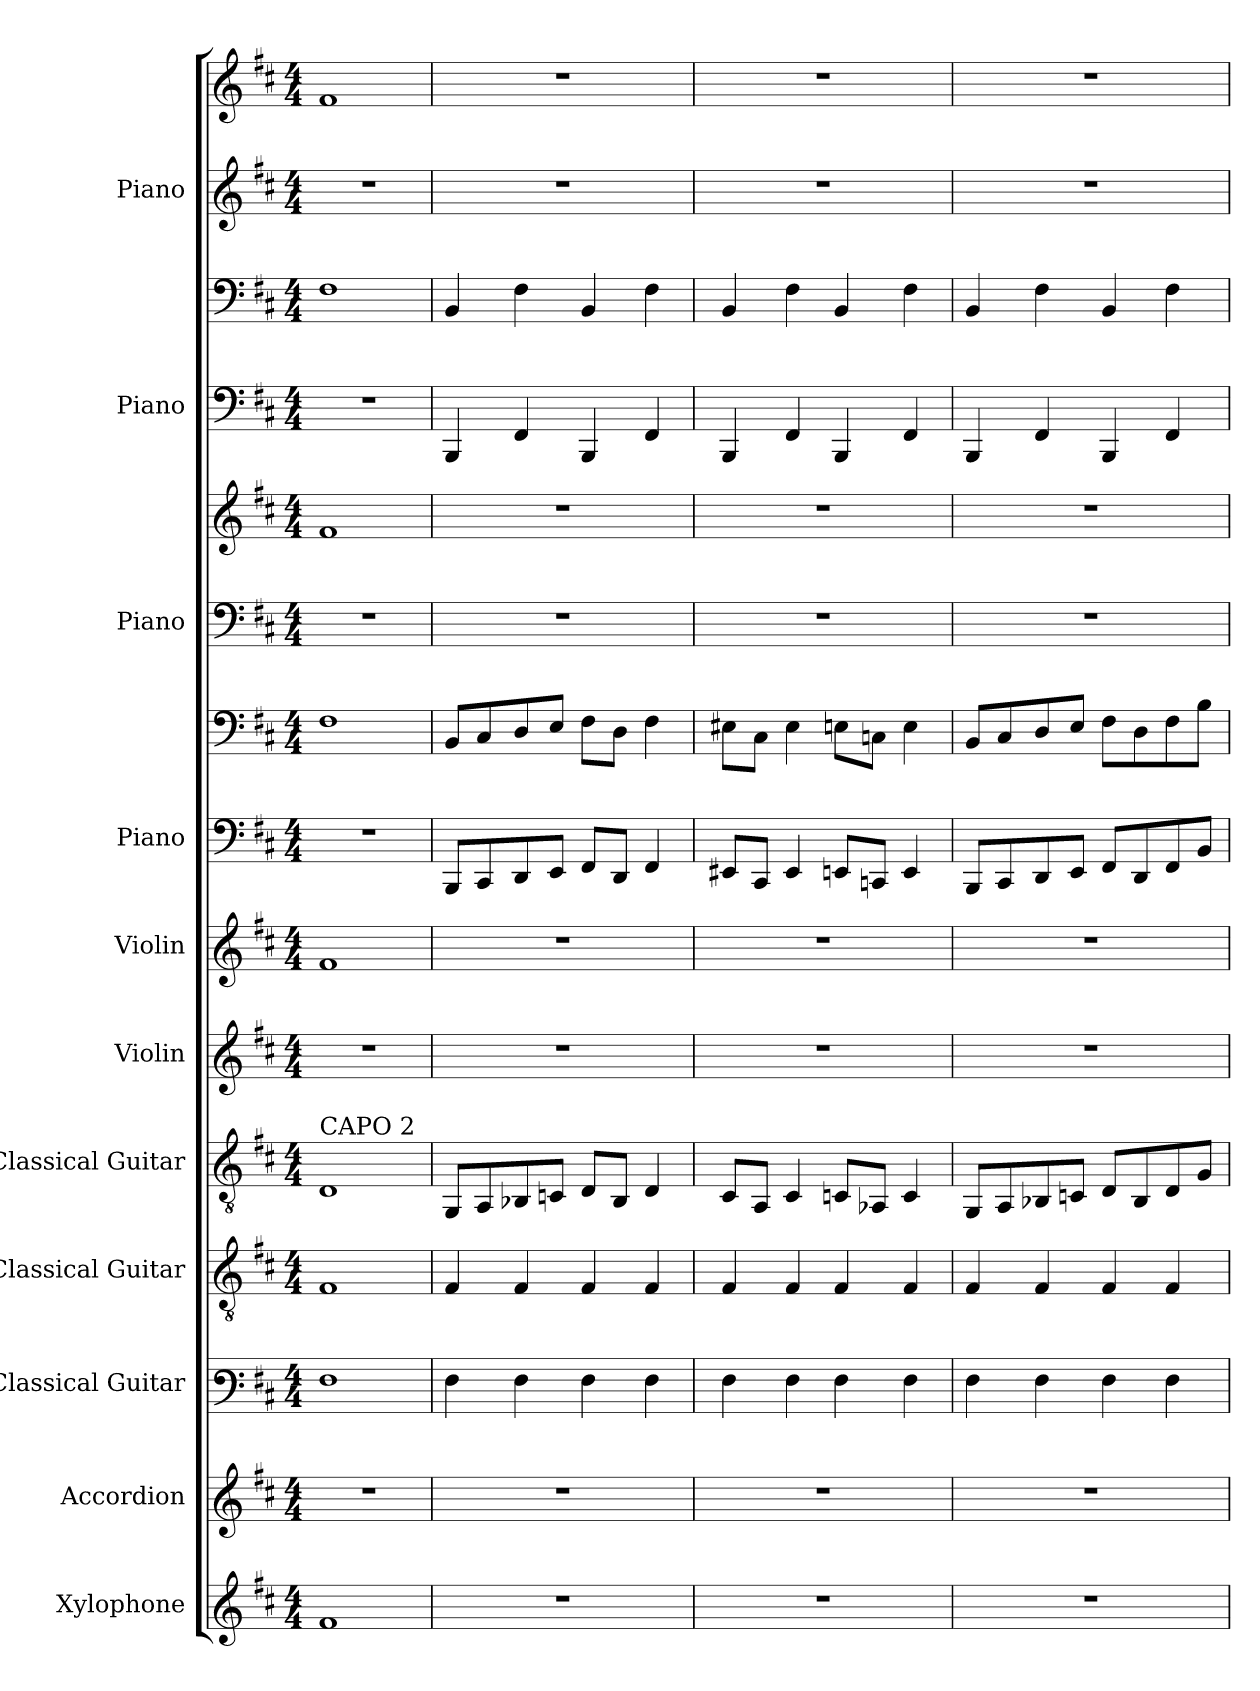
**kern	**kern	**kern	**kern	**kern	**kern	**kern	**kern	**kern	**kern	**kern	**kern	**kern	**kern	**kern
*part11	*part10	*part9	*part8	*part7	*part6	*part5	*part4	*part4	*part3	*part3	*part2	*part2	*part1	*part1
*staff15	*staff14	*staff13	*staff12	*staff11	*staff10	*staff9	*staff8	*staff7	*staff6	*staff5	*staff4	*staff3	*staff2	*staff1
*I"Xylophone	*I"Accordion	*I"Classical Guitar	*I"Classical Guitar	*I"Classical Guitar	*I"Violin	*I"Violin	*I"Piano	*	*I"Piano	*	*I"Piano	*	*I"Piano	*
*I'Xyl.	*I'Acc.	*I'Guit.	*I'Guit.	*I'Guit.	*I'Vln.	*I'Vln.	*I'Pno.	*	*I'Pno.	*	*I'Pno.	*	*I'Pno.	*
*	*	*stria6	*	*	*	*	*	*	*	*	*	*	*	*
*clefG2	*clefG2	*	*clefGv2	*clefGv2	*clefG2	*clefG2	*clefF4	*clefF4	*clefF4	*clefG2	*clefF4	*clefF4	*clefG2	*clefG2
*ITrd-7c-12	*	*	*	*	*	*	*	*	*	*	*	*	*	*
*k[f#c#]	*k[f#c#]	*k[f#c#]	*k[f#c#]	*k[f#c#]	*k[f#c#]	*k[f#c#]	*k[f#c#]	*k[f#c#]	*k[f#c#]	*k[f#c#]	*k[f#c#]	*k[f#c#]	*k[f#c#]	*k[f#c#]
*M4/4	*M4/4	*M4/4	*M4/4	*M4/4	*M4/4	*M4/4	*M4/4	*M4/4	*M4/4	*M4/4	*M4/4	*M4/4	*M4/4	*M4/4
=1	=1	=1	=1	=1	=1	=1	=1	=1	=1	=1	=1	=1	=1	=1
!	!	!	!	!LO:TX:a:t=CAPO 2	!	!	!	!	!	!	!	!	!	!
1ff#	1r	1F#	1F#	1D	1r	1f#	1r	1F#	1r	1f#	1r	1F#	1r	1f#
=2	=2	=2	=2	=2	=2	=2	=2	=2	=2	=2	=2	=2	=2	=2
1r	1r	4F#\	4F#/	8GG/L	1r	1r	8BBB/L	8BB/L	1r	1r	4BBB/	4BB/	1r	1r
.	.	.	.	8AA/	.	.	8CC#/	8C#/	.	.	.	.	.	.
.	.	4F#\	4F#/	8BB-X/	.	.	8DD/	8D/	.	.	4FF#/	4F#\	.	.
.	.	.	.	8Cn/J	.	.	8EE/J	8E/J	.	.	.	.	.	.
.	.	4F#\	4F#/	8D/L	.	.	8FF#/L	8F#\L	.	.	4BBB/	4BB/	.	.
.	.	.	.	8BB-/J	.	.	8DD/J	8D\J	.	.	.	.	.	.
.	.	4F#\	4F#/	4D/	.	.	4FF#/	4F#\	.	.	4FF#/	4F#\	.	.
=3	=3	=3	=3	=3	=3	=3	=3	=3	=3	=3	=3	=3	=3	=3
1r	1r	4F#\	4F#/	8C#/L	1r	1r	8EE#X/L	8E#X\L	1r	1r	4BBB/	4BB/	1r	1r
.	.	.	.	8AA/J	.	.	8CC#/J	8C#\J	.	.	.	.	.	.
.	.	4F#\	4F#/	4C#/	.	.	4EE#/	4E#\	.	.	4FF#/	4F#\	.	.
.	.	4F#\	4F#/	8Cn/L	.	.	8EEn/L	8En\L	.	.	4BBB/	4BB/	.	.
.	.	.	.	8AA-X/J	.	.	8CCn/J	8Cn\J	.	.	.	.	.	.
.	.	4F#\	4F#/	4C/	.	.	4EE/	4E\	.	.	4FF#/	4F#\	.	.
=4	=4	=4	=4	=4	=4	=4	=4	=4	=4	=4	=4	=4	=4	=4
1r	1r	4F#\	4F#/	8GG/L	1r	1r	8BBB/L	8BB/L	1r	1r	4BBB/	4BB/	1r	1r
.	.	.	.	8AA/	.	.	8CC#/	8C#/	.	.	.	.	.	.
.	.	4F#\	4F#/	8BB-X/	.	.	8DD/	8D/	.	.	4FF#/	4F#\	.	.
.	.	.	.	8Cn/J	.	.	8EE/J	8E/J	.	.	.	.	.	.
.	.	4F#\	4F#/	8D/L	.	.	8FF#/L	8F#\L	.	.	4BBB/	4BB/	.	.
.	.	.	.	8BB-/	.	.	8DD/	8D\	.	.	.	.	.	.
.	.	4F#\	4F#/	8D/	.	.	8FF#/	8F#\	.	.	4FF#/	4F#\	.	.
.	.	.	.	8G/J	.	.	8BB/J	8B\J	.	.	.	.	.	.
=	=	=	=	=	=	=	=	=	=	=	=	=	=	=
*-	*-	*-	*-	*-	*-	*-	*-	*-	*-	*-	*-	*-	*-	*-
